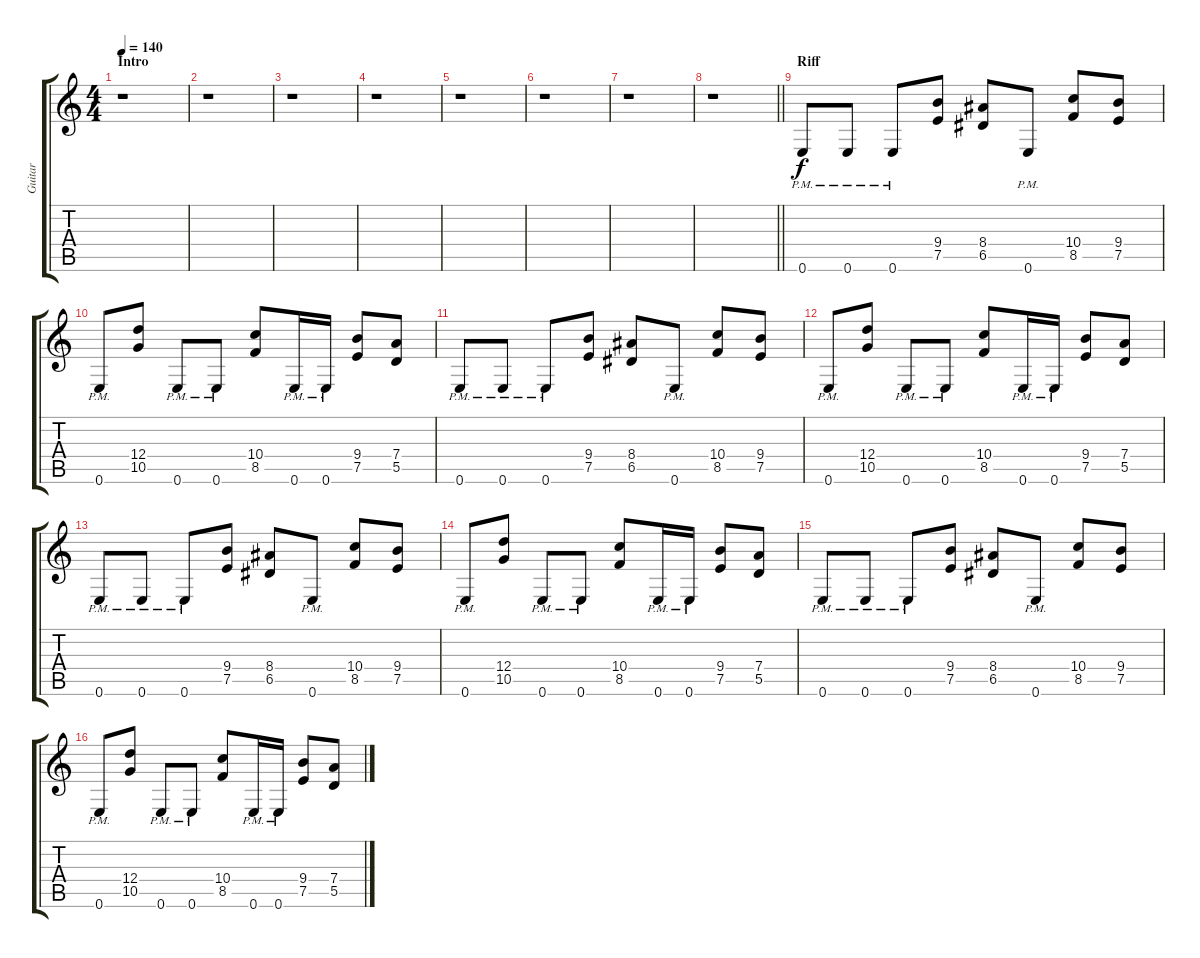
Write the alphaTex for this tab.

\track ("Guitar" "Guitar") {instrument distortionguitar}
\staff {score tabs}
\tuning (E4 B3 G3 D3 A2 E2) {hide}
\ts (4 4)
\section ("" "Intro")
\tempo 140
\clef g2
\ks c
r.1{dy f instrument distortionguitar} |
r.1 |
r.1 |
r.1 |
r.1 |
r.1 |
r.1 |
\barLineRight lightlight
r.1 |
\section ("" "Riff")
0.6{pm}.8 0.6{pm}.8 0.6{pm}.8 (9.4 7.5).8 (8.4 6.5).8 0.6{pm}.8 (10.4 8.5).8 (9.4 7.5).8 |
0.6{pm}.8 (12.4 10.5).8 0.6{pm}.8 0.6{pm}.8 (10.4 8.5).8 0.6{pm}.16 0.6{pm}.16 (9.4 7.5).8 (7.4 5.5).8 |
0.6{pm}.8 0.6{pm}.8 0.6{pm}.8 (9.4 7.5).8 (8.4 6.5).8 0.6{pm}.8 (10.4 8.5).8 (9.4 7.5).8 |
0.6{pm}.8 (12.4 10.5).8 0.6{pm}.8 0.6{pm}.8 (10.4 8.5).8 0.6{pm}.16 0.6{pm}.16 (9.4 7.5).8 (7.4 5.5).8 |
0.6{pm}.8 0.6{pm}.8 0.6{pm}.8 (9.4 7.5).8 (8.4 6.5).8 0.6{pm}.8 (10.4 8.5).8 (9.4 7.5).8 |
0.6{pm}.8 (12.4 10.5).8 0.6{pm}.8 0.6{pm}.8 (10.4 8.5).8 0.6{pm}.16 0.6{pm}.16 (9.4 7.5).8 (7.4 5.5).8 |
0.6{pm}.8 0.6{pm}.8 0.6{pm}.8 (9.4 7.5).8 (8.4 6.5).8 0.6{pm}.8 (10.4 8.5).8 (9.4 7.5).8 |
0.6{pm}.8 (12.4 10.5).8 0.6{pm}.8 0.6{pm}.8 (10.4 8.5).8 0.6{pm}.16 0.6{pm}.16 (9.4 7.5).8 (7.4 5.5).8
